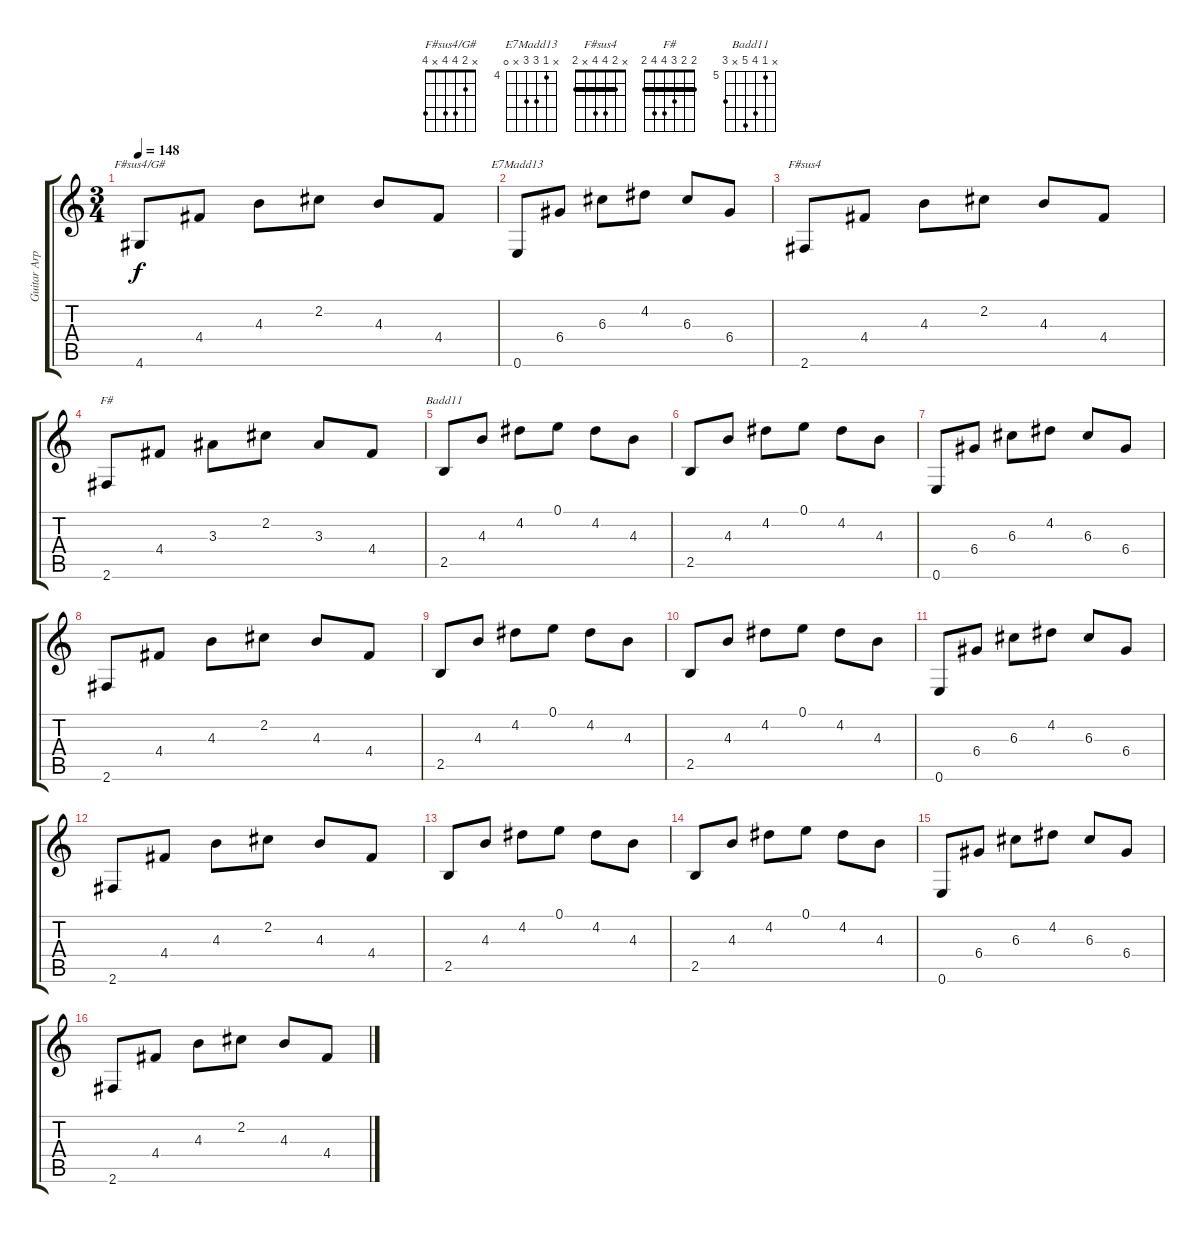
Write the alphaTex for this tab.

\track ("Guitar Arpeggios" "Guitar Arp") {instrument electricguitarmuted}
\staff {score tabs}
\tuning (E4 B3 G3 D3 A2 E2) {hide}
\chord ("F#sus4/G#" x 2 4 4 x 4)
\chord ("E7Madd13" x 4 6 6 x 0) {firstfret 4}
\chord ("F#sus4" x 2 4 4 x 2) {barre 2}
\chord ("F#" 2 2 3 4 4 2) {barre 2}
\chord ("Badd11" x 5 8 9 x 7) {firstfret 5}
\ts (3 4)
\tempo 148
\clef g2
\ks c
4.6.8{ch "F#sus4/G#" dy f} 4.4.8 4.3.8 2.2.8 4.3.8 4.4.8 |
0.6.8{ch "E7Madd13"} 6.4.8 6.3.8 4.2.8 6.3.8 6.4.8 |
2.6.8{ch "F#sus4"} 4.4.8 4.3.8 2.2.8 4.3.8 4.4.8 |
2.6.8{ch "F#"} 4.4.8 3.3.8 2.2.8 3.3.8 4.4.8 |
2.5.8{ch "Badd11"} 4.3.8 4.2.8 0.1.8 4.2.8 4.3.8 |
2.5.8 4.3.8 4.2.8 0.1.8 4.2.8 4.3.8 |
0.6.8 6.4.8 6.3.8 4.2.8 6.3.8 6.4.8 |
2.6.8 4.4.8 4.3.8 2.2.8 4.3.8 4.4.8 |
2.5.8 4.3.8 4.2.8 0.1.8 4.2.8 4.3.8 |
2.5.8 4.3.8 4.2.8 0.1.8 4.2.8 4.3.8 |
0.6.8 6.4.8 6.3.8 4.2.8 6.3.8 6.4.8 |
2.6.8 4.4.8 4.3.8 2.2.8 4.3.8 4.4.8 |
2.5.8 4.3.8 4.2.8 0.1.8 4.2.8 4.3.8 |
2.5.8 4.3.8 4.2.8 0.1.8 4.2.8 4.3.8 |
0.6.8 6.4.8 6.3.8 4.2.8 6.3.8 6.4.8 |
2.6.8 4.4.8 4.3.8 2.2.8 4.3.8 4.4.8
